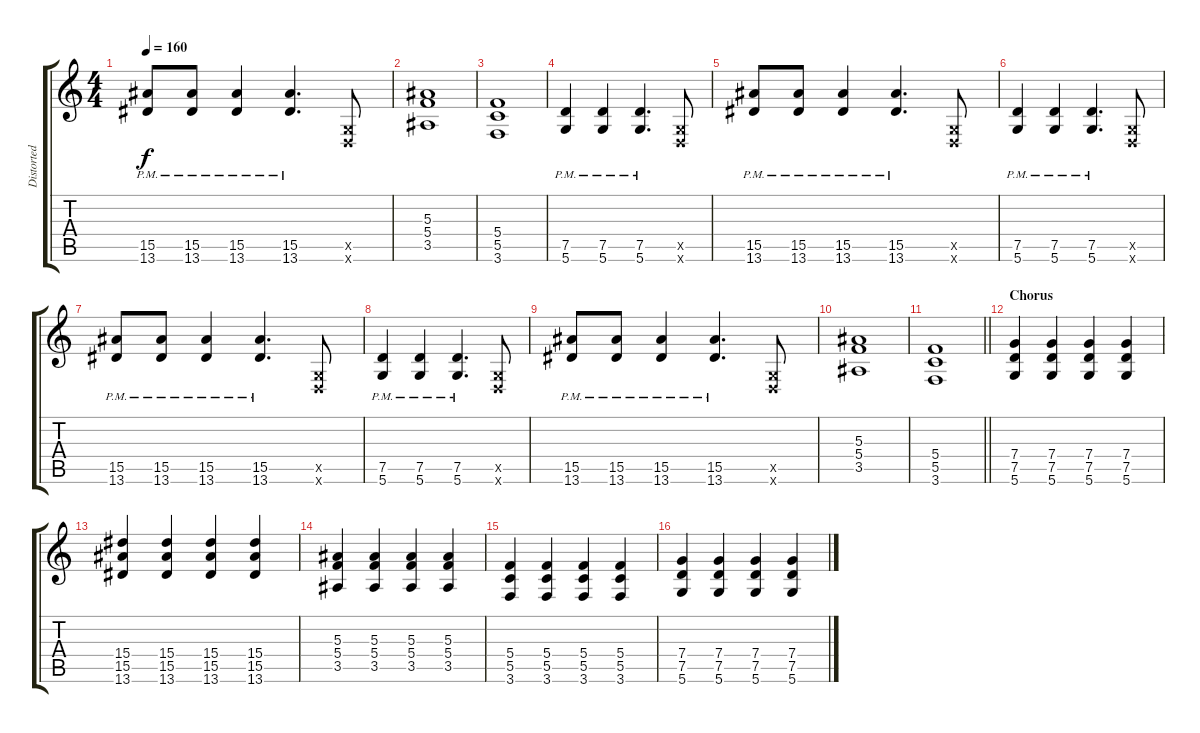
\track ("Distorted Rhythm" "Distorted ") {instrument overdrivenguitar}
\staff {score tabs}
\tuning (D4 A3 F3 C3 G2 D2) {hide}
\ts (4 4)
\tempo 160
\clef g2
\ks c
(15.5{pm} 13.6{pm}).8{dy f} (15.5{pm} 13.6{pm}).8 (15.5{pm} 13.6{pm}).4 (15.5{pm} 13.6{pm}).4{d} (0.5{x} 0.6{x}).8 |
(5.3 5.4 3.5).1 |
(5.4 5.5 3.6).1 |
(7.5{pm} 5.6{pm}).4 (7.5{pm} 5.6{pm}).4 (7.5{pm} 5.6{pm}).4{d} (0.5{x} 0.6{x}).8 |
(15.5{pm} 13.6{pm}).8 (15.5{pm} 13.6{pm}).8 (15.5{pm} 13.6{pm}).4 (15.5{pm} 13.6{pm}).4{d} (0.5{x} 0.6{x}).8 |
(7.5{pm} 5.6{pm}).4 (7.5{pm} 5.6{pm}).4 (7.5{pm} 5.6{pm}).4{d} (0.5{x} 0.6{x}).8 |
(15.5{pm} 13.6{pm}).8 (15.5{pm} 13.6{pm}).8 (15.5{pm} 13.6{pm}).4 (15.5{pm} 13.6{pm}).4{d} (0.5{x} 0.6{x}).8 |
(7.5{pm} 5.6{pm}).4 (7.5{pm} 5.6{pm}).4 (7.5{pm} 5.6{pm}).4{d} (0.5{x} 0.6{x}).8 |
(15.5{pm} 13.6{pm}).8 (15.5{pm} 13.6{pm}).8 (15.5{pm} 13.6{pm}).4 (15.5{pm} 13.6{pm}).4{d} (0.5{x} 0.6{x}).8 |
(5.3 5.4 3.5).1 |
\barLineRight lightlight
(5.4 5.5 3.6).1 |
\section ("" "Chorus")
(7.4 7.5 5.6).4 (7.4 7.5 5.6).4 (7.4 7.5 5.6).4 (7.4 7.5 5.6).4 |
(15.4 15.5 13.6).4 (15.4 15.5 13.6).4 (15.4 15.5 13.6).4 (15.4 15.5 13.6).4 |
(5.3 5.4 3.5).4 (5.3 5.4 3.5).4 (5.3 5.4 3.5).4 (5.3 5.4 3.5).4 |
(5.4 5.5 3.6).4 (5.4 5.5 3.6).4 (5.4 5.5 3.6).4 (5.4 5.5 3.6).4 |
(7.4 7.5 5.6).4 (7.4 7.5 5.6).4 (7.4 7.5 5.6).4 (7.4 7.5 5.6).4
